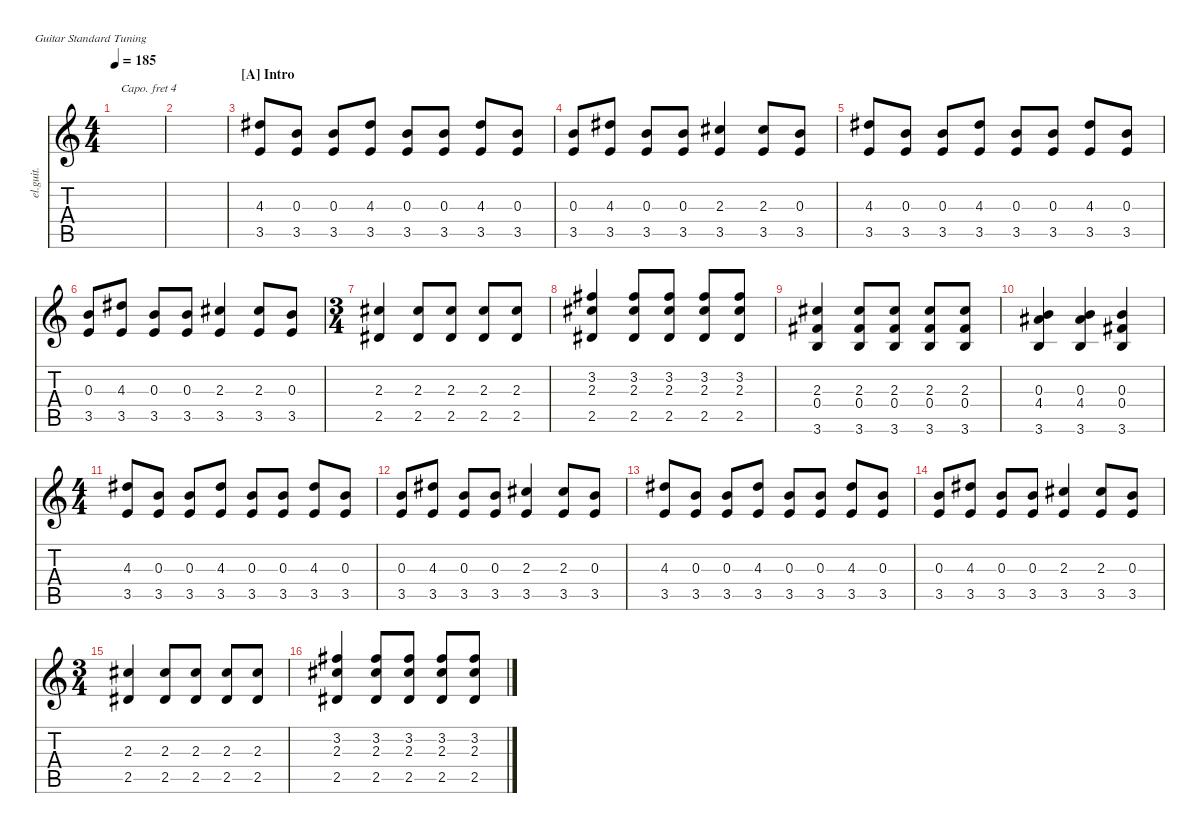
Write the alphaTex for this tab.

\defaultSystemsLayout 4
\hideDynamics
\bracketExtendMode nobrackets
\otherSystemsTrackNameOrientation horizontal
\track ("Clean Guitar" "el.guit.") {instrument electricguitarclean}
\staff {score tabs}
\capo 4
\tuning (E4 B3 G3 D3 A2 E2)
\ts (4 4)
\tempo 185
\clef g2
\ks aminor
|
|
\section ("A" "Intro")
(3.5 4.3{acc #}).8{beam Up} (0.3 3.5).8{beam Up} (0.3 3.5).8{beam Up} (4.3{acc #} 3.5).8{beam Up} (0.3 3.5).8{beam Up} (0.3 3.5).8{beam Up} (4.3{acc #} 3.5).8{beam Up} (0.3 3.5).8{beam Up} |
(0.3 3.5).8{beam Up} (4.3{acc #} 3.5).8{beam Up} (0.3 3.5).8{beam Up} (0.3 3.5).8{beam Up} (2.3{acc #} 3.5).4{beam Up} (2.3{acc #} 3.5).8{beam Up} (0.3 3.5).8{beam Up} |
(3.5 4.3{acc #}).8{beam Up} (0.3 3.5).8{beam Up} (0.3 3.5).8{beam Up} (4.3{acc #} 3.5).8{beam Up} (0.3 3.5).8{beam Up} (0.3 3.5).8{beam Up} (4.3{acc #} 3.5).8{beam Up} (0.3 3.5).8{beam Up} |
(0.3 3.5).8{beam Up} (4.3{acc #} 3.5).8{beam Up} (0.3 3.5).8{beam Up} (0.3 3.5).8{beam Up} (2.3{acc #} 3.5).4{beam Up} (2.3{acc #} 3.5).8{beam Up} (0.3 3.5).8{beam Up} |
\ts (3 4)
(2.5{acc #} 2.3{acc #}).4{beam Up} (2.3{acc #} 2.5{acc #}).8{beam Up} (2.3{acc #} 2.5{acc #}).8{beam Up} (2.3{acc #} 2.5{acc #}).8{beam Up} (2.3{acc #} 2.5{acc #}).8{beam Up} |
(3.2{acc #} 2.5{acc #} 2.3{acc #}).4{beam Up} (3.2{acc #} 2.5{acc #} 2.3{acc #}).8{beam Up} (3.2{acc #} 2.5{acc #} 2.3{acc #}).8{beam Up} (3.2{acc #} 2.5{acc #} 2.3{acc #}).8{beam Up} (3.2{acc #} 2.5{acc #} 2.3{acc #}).8{beam Up} |
(2.3{acc #} 3.6 0.4{acc #}).4{beam Up} (2.3{acc #} 3.6 0.4{acc #}).8{beam Up} (2.3{acc #} 3.6 0.4{acc #}).8{beam Up} (2.3{acc #} 3.6 0.4{acc #}).8{beam Up} (2.3{acc #} 3.6 0.4{acc #}).8{beam Up} |
(4.4{acc #} 0.3 3.6).4{beam Up} (4.4{acc #} 0.3 3.6).4{beam Up} (0.3 0.4{acc #} 3.6).4{beam Up} |
\ts (4 4)
(3.5 4.3{acc #}).8{beam Up} (0.3 3.5).8{beam Up} (0.3 3.5).8{beam Up} (4.3{acc #} 3.5).8{beam Up} (0.3 3.5).8{beam Up} (0.3 3.5).8{beam Up} (4.3{acc #} 3.5).8{beam Up} (0.3 3.5).8{beam Up} |
(0.3 3.5).8{beam Up} (4.3{acc #} 3.5).8{beam Up} (0.3 3.5).8{beam Up} (0.3 3.5).8{beam Up} (2.3{acc #} 3.5).4{beam Up} (2.3{acc #} 3.5).8{beam Up} (0.3 3.5).8{beam Up} |
(3.5 4.3{acc #}).8{beam Up} (0.3 3.5).8{beam Up} (0.3 3.5).8{beam Up} (4.3{acc #} 3.5).8{beam Up} (0.3 3.5).8{beam Up} (0.3 3.5).8{beam Up} (4.3{acc #} 3.5).8{beam Up} (0.3 3.5).8{beam Up} |
(0.3 3.5).8{beam Up} (4.3{acc #} 3.5).8{beam Up} (0.3 3.5).8{beam Up} (0.3 3.5).8{beam Up} (2.3{acc #} 3.5).4{beam Up} (2.3{acc #} 3.5).8{beam Up} (0.3 3.5).8{beam Up} |
\ts (3 4)
(2.5{acc #} 2.3{acc #}).4{beam Up} (2.3{acc #} 2.5{acc #}).8{beam Up} (2.3{acc #} 2.5{acc #}).8{beam Up} (2.3{acc #} 2.5{acc #}).8{beam Up} (2.3{acc #} 2.5{acc #}).8{beam Up} |
(3.2{acc #} 2.5{acc #} 2.3{acc #}).4{beam Up} (3.2{acc #} 2.5{acc #} 2.3{acc #}).8{beam Up} (3.2{acc #} 2.5{acc #} 2.3{acc #}).8{beam Up} (3.2{acc #} 2.5{acc #} 2.3{acc #}).8{beam Up} (3.2{acc #} 2.5{acc #} 2.3{acc #}).8{beam Up}
